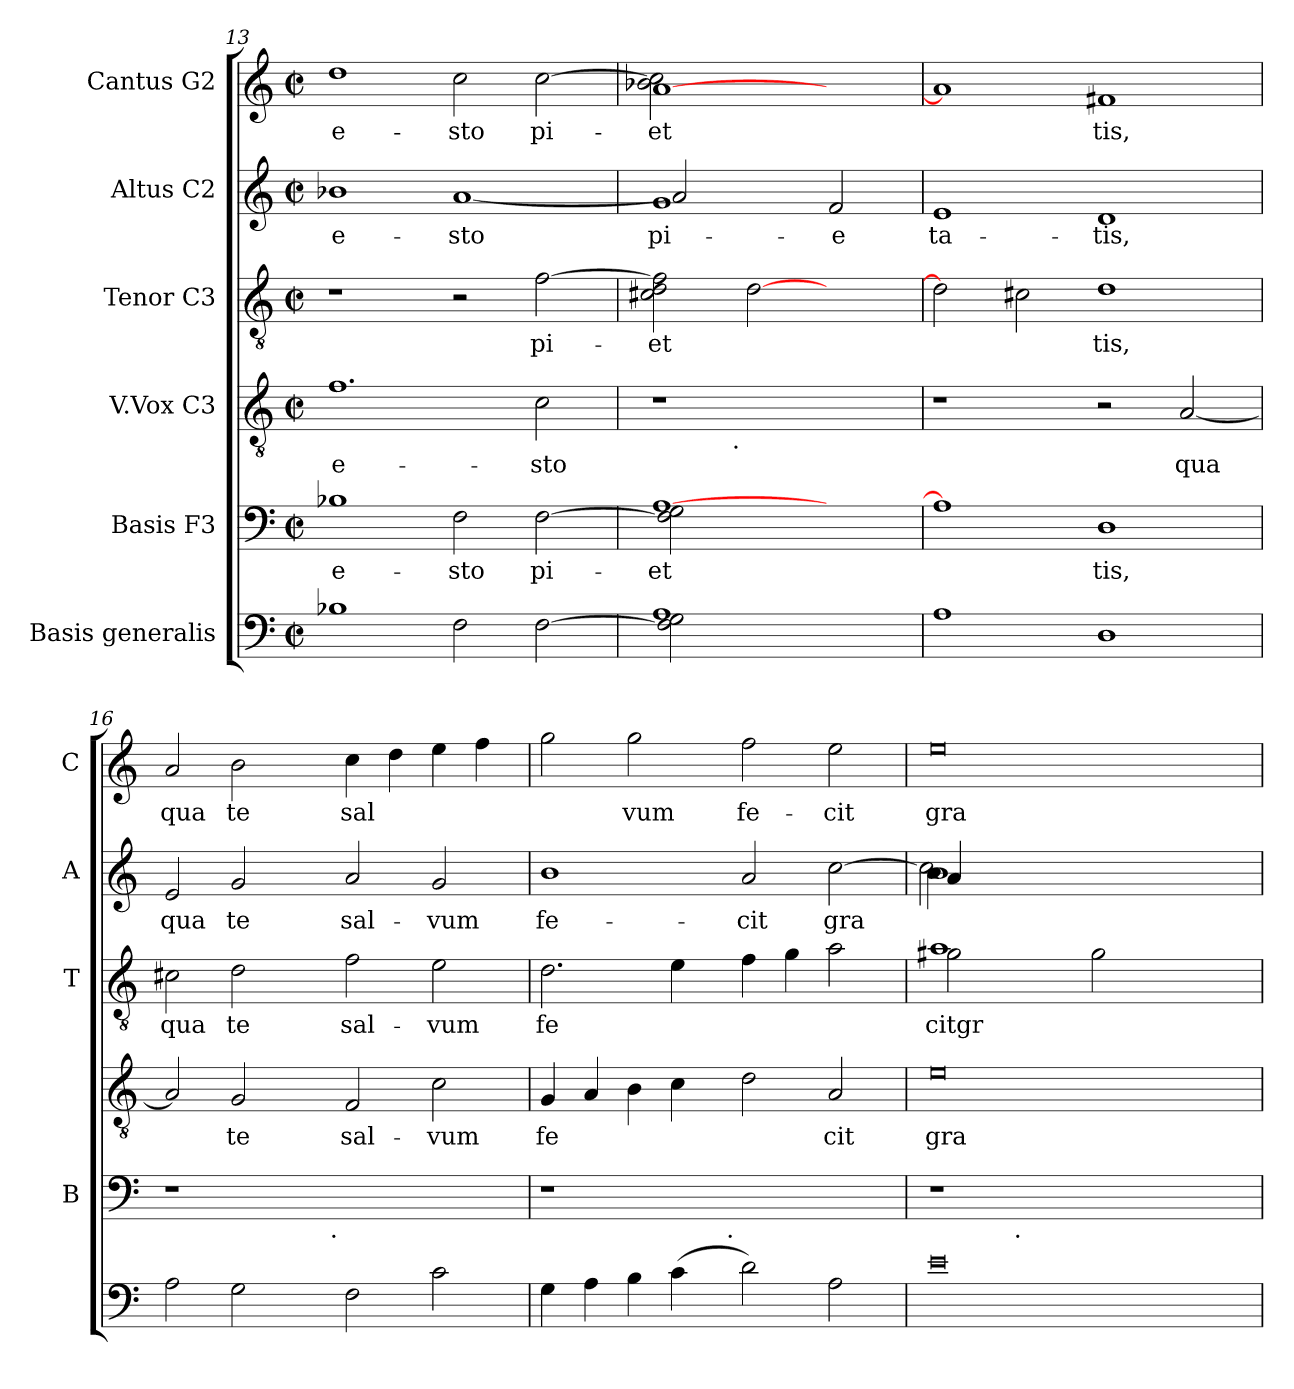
**kern	**kern	**text	**kern	**text	**kern	**text	**kern	**text	**kern	**text
*part6	*part5	*part5	*part4	*part4	*part3	*part3	*part2	*part2	*part1	*part1
*staff6	*staff5	*staff5	*staff4	*staff4	*staff3	*staff3	*staff2	*staff2	*staff1	*staff1
*I"Basis  generalis	*I"Basis  F3	*	*I"V.Vox  C3	*	*I"Tenor  C3	*	*I"Altus  C2	*	*I"Cantus  G2	*
*	*I'B	*	*	*	*I'T	*	*I'A	*	*I'C	*
*clefF4	*clefF4	*	*clefGv2	*	*clefGv2	*	*clefG2	*	*clefG2	*
*k[]	*k[]	*	*k[]	*	*k[]	*	*k[]	*	*k[]	*
*C:	*C:	*	*C:	*	*C:	*	*C:	*	*C:	*
*M2/2	*M2/2	*	*M2/2	*	*M2/2	*	*M2/2	*	*M2/2	*
*met(c|)	*met(c|)	*	*met(c|)	*	*met(c|)	*	*met(c|)	*	*met(c|)	*
=13	=13	=13	=13	=13	=13	=13	=13	=13	=13	=13
!	!	!LO:LY:b:cj	!	!LO:LY:b:cj	!	!	!	!LO:LY:b:cj	!	!LO:LY:b:cj
1B-X	1B-X	e-	1.f	e-	1r	.	1b-X	e-	1dd	e-
!	!	!LO:LY:b:cj	!	!	!	!	!	!LO:LY:b:cj	!	!LO:LY:b:cj
2F\	2F\	-sto	.	.	2r	.	[<1a	-sto	2cc\	-sto
!	!	!LO:LY:b:cj	!	!LO:LY:b:cj	!	!LO:LY:b:cj	!	!	!	!LO:LY:b:cj
[>2F\	[>2F\	pi-	2c\	-sto	[>2f\	pi-	.	.	[>2cc\	pi-
=14	=14	=14	=14	=14	=14	=14	=14	=14	=14	=14
*^	*^	*	*	*	*	*	*	*	*	*
!	!	!	!	!LO:LY:b:cj	!	!	!	!LO:LY:b:cj	!	!LO:LY:b:cj	!	!LO:LY:b:cj
*	*	*	*	*	*^	*	*	*	*^	*	*^	*
1A	2G\ 2F\]	[<1A	2G\ 2F\]	-et	1r	4...ryy	.	2f\] 2d\ 2c#X\	-et	1g	2a/]	pi-	[<1a	2cc\] 2b-X\	-et
!	!	!	!	!	!	!LO:TX:b:t=.	!	!	!	!	!	!	!	!	!
.	.	.	.	.	.	1ryy	.	.	.	.	.	.	.	.	.
!	!	!	!	!	!	!	!	!	!LO:LY:b:cj	!	!	!	!	!	!
.	2ryy	.	2ryy	.	.	.	.	[<2d\	.	.	1ryy	.	.	2ryy	.
!	!	!	!	!	!	!	!	!	!	!	!	!LO:LY:b:cj	!	!	!
2ryy	2ryy	2ryy	2ryy	.	2ryy	.	.	2ryy	.	2f/	.	-e	2ryy	2ryy	.
.	.	.	.	.	.	32ryy	.	.	.	.	.	.	.	.	.
!!LO:PB:g=z
=15	=15	=15	=15	=15	=15	=15	=15	=15	=15	=15	=15	=15	=15	=15	=15
!	!	!	!	!	!	!	!	!	!	!	!	!	!LO:TX:a:t=1 5	!	!
!	!	!	!	!LO:LY:b:cj	!	!	!	!	!LO:LY:b:cj	!	!	!LO:LY:b:cj	!	!	!LO:LY:b:cj
*v	*v	*	*	*	*v	*v	*	*	*	*v	*v	*	*v	*v	*
*	*v	*v	*	*	*	*	*	*	*	*	*
1A	1A]	-	1r	.	2d\]	-	1e	ta-	1a]	-
!	!	!	!	!	!	!LO:LY:b:cj	!	!	!	!
.	.	.	.	.	2c#X\	--	.	.	.	.
!	!	!LO:LY:b:cj	!	!	!	!LO:LY:b:cj	!	!LO:LY:b:cj	!	!LO:LY:b:cj
1D	1D	-tis,	2r	.	1d	-tis,	1d	-tis,	1f#X	-tis,
!	!	!	!	!LO:LY:b:cj	!	!	!	!	!	!
.	.	.	[<2A/	qua	.	.	.	.	.	.
=16	=16	=16	=16	=16	=16	=16	=16	=16	=16	=16
!	!	!	!	!LO:LY:b:cj	!	!LO:LY:b:cj	!	!LO:LY:b:cj	!	!LO:LY:b:cj
*	*^	*	*	*	*	*	*	*	*	*
2A\	1r	2ryy	.	2A/]	.	2c#X\	qua	2e/	qua	2a/	qua
!	!	!	!	!	!LO:LY:b:cj	!	!LO:LY:b:cj	!	!LO:LY:b:cj	!	!LO:LY:b:cj
2G\	.	4ryy	.	2G/	te	2d\	te	2g/	te	2b\	te
.	.	8ryy	.	.	.	.	.	.	.	.	.
.	.	16ryy	.	.	.	.	.	.	.	.	.
.	.	64ryy	.	.	.	.	.	.	.	.	.
!	!	!LO:TX:b:t=.	!	!	!	!	!	!	!	!	!
.	.	1ryy	.	.	.	.	.	.	.	.	.
!	!	!	!	!	!LO:LY:b:cj	!	!LO:LY:b:cj	!	!LO:LY:b:cj	!	!LO:LY:b:cj
2F\	1ryy	.	.	2F/	sal-	2f\	sal-	2a/	sal-	4cc\	sal-
!	!	!	!	!	!	!	!	!	!	!	!LO:LY:b:cj
.	.	.	.	.	.	.	.	.	.	4dd\	--
!	!	!	!	!	!LO:LY:b:cj	!	!LO:LY:b:cj	!	!LO:LY:b:cj	!	!LO:LY:b:cj
2c\	.	.	.	2c\	-vum	2e\	-vum	2g/	-vum	4ee\	--
!	!	!	!	!	!	!	!	!	!	!	!LO:LY:b:cj
.	.	.	.	.	.	.	.	.	.	4ff\	--
.	.	32.ryy	.	.	.	.	.	.	.	.	.
=17	=17	=17	=17	=17	=17	=17	=17	=17	=17	=17	=17
!	!	!	!	!	!LO:LY:b:cj	!	!LO:LY:b:cj	!	!LO:LY:b:cj	!	!LO:LY:b:cj
4G\	1r	2ryy	.	4G/	fe-	2.d\	fe-	1b	fe-	2gg\	--
!	!	!	!	!	!LO:LY:b:cj	!	!	!	!	!	!
4A\	.	.	.	4A/	--	.	.	.	.	.	.
!	!	!	!	!	!LO:LY:b:cj	!	!	!	!	!	!LO:LY:b:cj
4B\	.	4ryy	.	4B\	--	.	.	.	.	2gg\	-vum
!	!	!	!	!	!LO:LY:b:cj	!	!LO:LY:b:cj	!	!	!	!
(<4c\	.	8ryy	.	4c\	--	4e\	--	.	.	.	.
.	.	16ryy	.	.	.	.	.	.	.	.	.
.	.	64ryy	.	.	.	.	.	.	.	.	.
!	!	!LO:TX:b:t=.	!	!	!	!	!	!	!	!	!
.	.	1ryy	.	.	.	.	.	.	.	.	.
!	!	!	!	!	!LO:LY:b:cj	!	!LO:LY:b:cj	!	!LO:LY:b:cj	!	!LO:LY:b:cj
2d\)	1ryy	.	.	2d\	--	4f\	--	2a/	-cit	2ff\	fe-
!	!	!	!	!	!	!	!LO:LY:b:cj	!	!	!	!
.	.	.	.	.	.	4g\	--	.	.	.	.
!	!	!	!	!	!LO:LY:b:cj	!	!LO:LY:b:cj	!	!LO:LY:b:cj	!	!LO:LY:b:cj
2A\	.	.	.	2A/	-cit	2a\	--	[>2cc\	gra-	2ee\	-cit
.	.	32.ryy	.	.	.	.	.	.	.	.	.
=18	=18	=18	=18	=18	=18	=18	=18	=18	=18	=18	=18
!	!	!	!	!	!LO:LY:b:cj	!	!LO:LY:b:cj	!	!LO:LY:b:cj	!	!LO:LY:b:cj
*	*	*	*	*	*	*^	*	*^	*	*	*
*	*	*	*	*	*	*	*	*	*	*^	*	*	*
*	*	*	*	*	*	*	*	*	*	*	*^	*	*	*
0e	1r	4...ryy	.	0e	gra-	1a	2g#X\	-citgr	1b	2cc\]	4b\	4a/	--	0ee	gra-
.	.	.	.	.	.	.	.	.	.	.	1ryy	1ryy	.	.	.
!	!	!LO:TX:b:t=.	!	!	!	!	!	!	!	!	!	!	!	!	!
.	.	1ryy	.	.	.	.	.	.	.	.	.	.	.	.	.
.	.	.	.	.	.	.	2ryy	.	.	1ryy	.	.	.	.	.
!	!	!	!	!	!	!	!	!LO:LY:b:cj	!	!	!	!	!	!	!
.	1ryy	.	.	.	.	2g#\	1ryy	.	1ryy	.	.	.	.	.	.
.	.	.	.	.	.	.	.	.	.	.	2.ryy	2.ryy	.	.	.
.	.	2ryy	.	.	.	.	.	.	.	.	.	.	.	.	.
.	.	.	.	.	.	2ryy	.	.	.	2ryy	.	.	.	.	.
.	.	32ryy	.	.	.	.	.	.	.	.	.	.	.	.	.
*	*	*	*	*	*	*v	*v	*	*	*	*	*	*	*	*
*	*v	*v	*	*	*	*	*	*v	*v	*v	*v	*	*	*
=	=	=	=	=	=	=	=	=	=	=
*-	*-	*-	*-	*-	*-	*-	*-	*-	*-	*-
